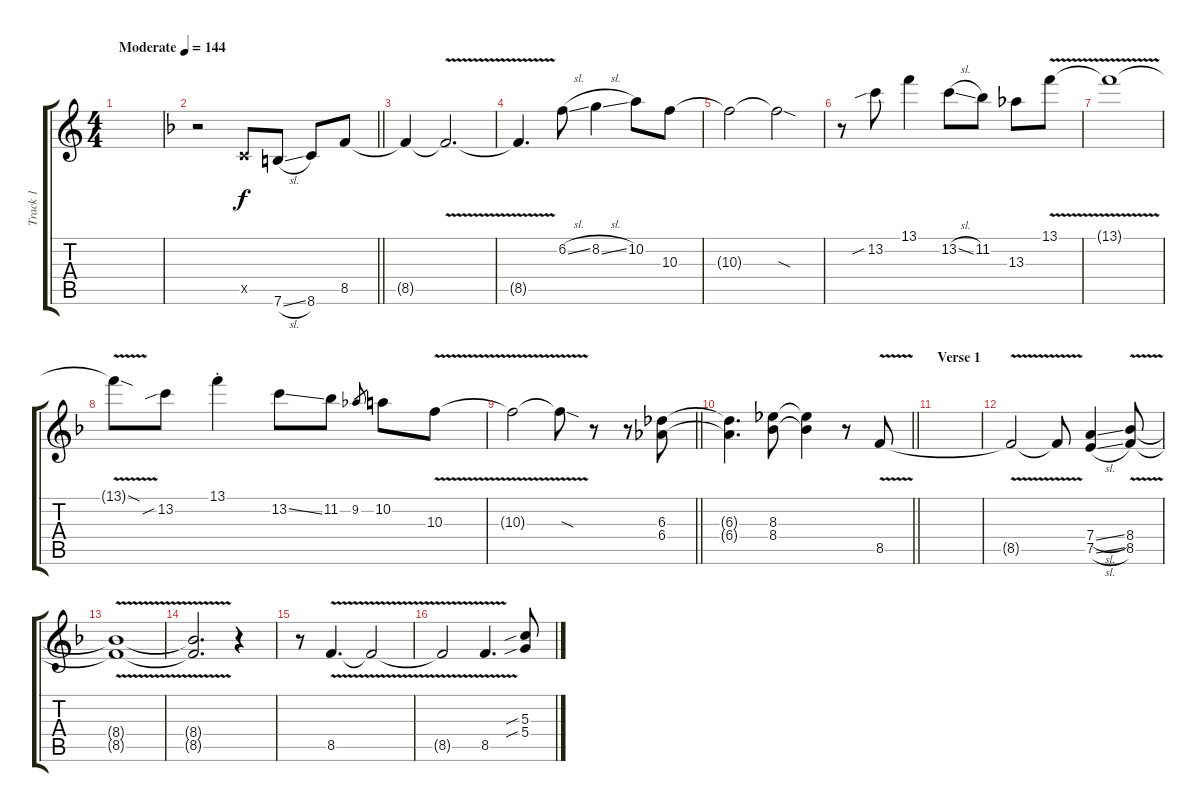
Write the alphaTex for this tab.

\track ("Track 1" "Track 1") {instrument overdrivenguitar}
\staff {score tabs}
\tuning (E4 B3 G3 D3 A2 E2) {hide}
\ts (4 4)
\tempo (144 "Moderate")
\clef g2
\ks c
|
\barLineRight lightlight
\ks f
r.2 3.5{x}.8 7.6{sl}.8 8.6.8 8.5.8 |
8.5{t}.4 8.5{v t}.2{d} |
8.5{v t}.4{d} 6.2{sl}.8 8.2{sl}.4 10.2.8 10.3.8 |
10.3{t}.2 10.3{sod t}.2 |
r.8 13.2{sib}.8 13.1.4 13.2{sl}.8 11.2.8 13.3.8 13.1{v}.8 |
13.1{v t}.1 |
13.1{sod t}.8 13.2{sib}.8 13.1{st}.4 13.2{ss}.8 11.2.8 9.2.8{gr} 10.2.8 10.3{v}.8 |
\barLineRight lightlight
10.3{v t}.2 10.3{sod t}.8 r.8 r.8 (6.3 6.4).8 |
\section ("" "")
\barLineRight lightlight
(6.3{t} 6.4{t}).4{d} (8.3 8.4).8 (8.3{t} 8.4{t}).4 r.8 8.5{v}.8 |
\section ("" "Verse 1")
|
8.5{v t}.2 8.5{t}.8 (7.4{sl} 7.5{sl}).4 (8.4{v} 8.5{v}).8 |
(8.4{v t} 8.5{v t}).1 |
(8.4{v t} 8.5{v t}).2{d} r.4 |
r.8 8.5{v}.4{d} 8.5{v t}.2 |
8.5{v t}.2 8.5{v}.4{d} (5.3{sib} 5.4{sib}).8
